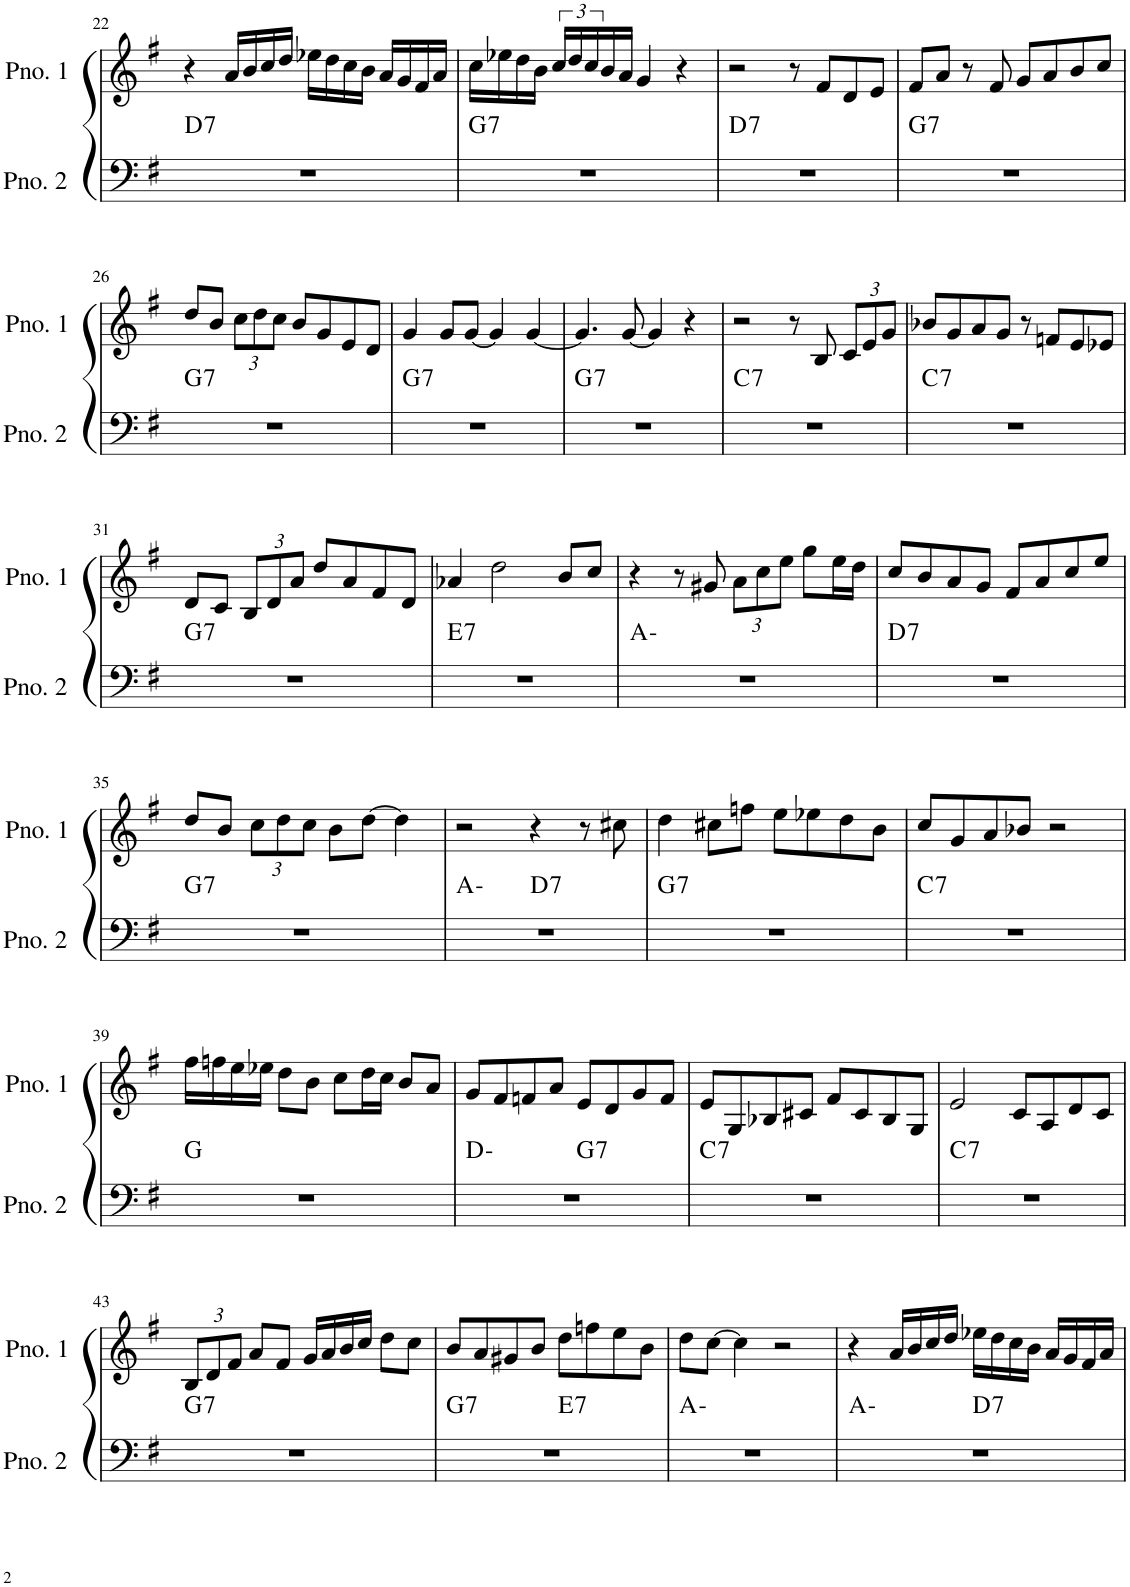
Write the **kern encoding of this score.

**kern	**harte	**kern
*part2	*part2	*part1
*staff2	*	*staff1
*I"ピアノ 2	*	*I"ピアノ 1
!!LO:PB:g=z
*clefF4	*	*clefG2
*k[f#]	*	*k[f#]
*M4/4	*	*M4/4
=22	=22	=22
!	!LO:H:kt=7	!
1r	D:7	4r
.	.	16a/LL
.	.	16b/
.	.	16cc/
.	.	16dd/JJ
.	.	16ee-X\LL
.	.	16dd\
.	.	16cc\
.	.	16b\JJ
.	.	16a/LL
.	.	16g/
.	.	16f#/
.	.	16a/JJ
=23	=23	=23
!	!LO:H:kt=7	!
1r	G:7	16cc\LL
.	.	16ee-X\
.	.	16dd\
.	.	16b\JJ
.	.	24cc/LL
.	.	24dd/
.	.	24cc/
.	.	16b/
.	.	16a/JJ
.	.	4g/
.	.	4r
=24	=24	=24
!	!LO:H:kt=7	!
1r	D:7	2r
.	.	8r
.	.	8f#/L
.	.	8d/
.	.	8e/J
=25	=25	=25
!	!LO:H:kt=7	!
1r	G:7	8f#/L
.	.	8a/J
.	.	8r
.	.	8f#/
.	.	8g/L
.	.	8a/
.	.	8b/
.	.	8cc/J
!!LO:LB:g=z
=26	=26	=26
!	!LO:H:kt=7	!
1r	G:7	8dd/L
.	.	8b/J
*	*	*Xbrackettup
.	.	12cc\L
.	.	12dd\
.	.	12cc\J
.	.	8b/L
.	.	8g/
.	.	8e/
.	.	8d/J
=27	=27	=27
!	!LO:H:kt=7	!
1r	G:7	4g/
.	.	8g/L
.	.	[8g/J
.	.	4g/]
.	.	[4g/
=28	=28	=28
!	!LO:H:kt=7	!
1r	G:7	4.g/]
.	.	[8g/
.	.	4g/]
.	.	4r
=29	=29	=29
!	!LO:H:kt=7	!
1r	C:7	2r
.	.	8r
.	.	8B/
.	.	12c/L
.	.	12e/
.	.	12g/J
=30	=30	=30
!	!LO:H:kt=7	!
1r	C:7	8b-X/L
.	.	8g/
.	.	8a/
.	.	8g/J
.	.	8r
.	.	8fn/L
.	.	8e/
.	.	8e-X/J
!!LO:LB:g=z
=31	=31	=31
!	!LO:H:kt=7	!
1r	G:7	8d/L
.	.	8c/J
.	.	12B/L
.	.	12d/
.	.	12a/J
.	.	8dd/L
.	.	8a/
.	.	8f#/
.	.	8d/J
=32	=32	=32
!	!LO:H:kt=7	!
1r	E:7	4a-X/
.	.	2dd\
.	.	8b/L
.	.	8cc/J
=33	=33	=33
1r	A:min	4r
.	.	8r
.	.	8g#X/
.	.	12a\L
.	.	12cc\
.	.	12ee\J
.	.	8gg\L
.	.	16ee\L
.	.	16dd\JJ
=34	=34	=34
!	!LO:H:kt=7	!
1r	D:7	8cc/L
.	.	8b/
.	.	8a/
.	.	8g/J
.	.	8f#/L
.	.	8a/
.	.	8cc/
.	.	8ee/J
!!LO:LB:g=z
=35	=35	=35
!	!LO:H:kt=7	!
1r	G:7	8dd/L
.	.	8b/J
.	.	12cc\L
.	.	12dd\
.	.	12cc\J
.	.	8b\L
.	.	[8dd\J
.	.	4dd\]
=36	=36	=36
*^	*	*
1r	2ryy	A:min	2r
!	!	!LO:H:kt=7	!
.	2ryy	D:7	4r
.	.	.	8r
.	.	.	8cc#X\
=37	=37	=37	=37
!	!	!LO:H:kt=7	!
*v	*v	*	*
1r	G:7	4dd\
.	.	8cc#X\L
.	.	8ffn\J
.	.	8ee\L
.	.	8ee-X\
.	.	8dd\
.	.	8b\J
=38	=38	=38
!	!LO:H:kt=7	!
1r	C:7	8cc/L
.	.	8g/
.	.	8a/
.	.	8b-X/J
.	.	2r
!!LO:LB:g=z
=39	=39	=39
1r	G:maj	16ff#\LL
.	.	16ffn\
.	.	16ee\
.	.	16ee-X\JJ
.	.	8dd\L
.	.	8b\J
.	.	8cc\L
.	.	16dd\L
.	.	16cc\JJ
.	.	8b/L
.	.	8a/J
=40	=40	=40
*^	*	*
1r	2ryy	D:min	8g/L
.	.	.	8f#/
.	.	.	8fn/
.	.	.	8a/J
!	!	!LO:H:kt=7	!
.	2ryy	G:7	8e/L
.	.	.	8d/
.	.	.	8g/
.	.	.	8f/J
=41	=41	=41	=41
!	!	!LO:H:kt=7	!
*v	*v	*	*
1r	C:7	8e/L
.	.	8G/
.	.	8B-X/
.	.	8c#X/J
.	.	8f#/L
.	.	8c#/
.	.	8B-/
.	.	8G/J
=42	=42	=42
!	!LO:H:kt=7	!
1r	C:7	2e/
.	.	8c/L
.	.	8A/
.	.	8d/
.	.	8c/J
!!LO:LB:g=z
=43	=43	=43
!	!LO:H:kt=7	!
1r	G:7	12B/L
.	.	12d/
.	.	12f#/J
.	.	8a/L
.	.	8f#/J
.	.	16g/LL
.	.	16a/
.	.	16b/
.	.	16cc/JJ
.	.	8dd\L
.	.	8cc\J
=44	=44	=44
!	!LO:H:kt=7	!
*^	*	*
1r	2ryy	G:7	8b/L
.	.	.	8a/
.	.	.	8g#X/
.	.	.	8b/J
!	!	!LO:H:kt=7	!
.	2ryy	E:7	8dd\L
.	.	.	8ffn\
.	.	.	8ee\
.	.	.	8b\J
*v	*v	*	*
=45	=45	=45
1r	A:min	8dd\L
.	.	[8cc\J
.	.	4cc\]
.	.	2r
=46	=46	=46
*^	*	*
1r	2ryy	A:min	4r
.	.	.	16a/LL
.	.	.	16b/
.	.	.	16cc/
.	.	.	16dd/JJ
!	!	!LO:H:kt=7	!
.	2ryy	D:7	16ee-X\LL
.	.	.	16dd\
.	.	.	16cc\
.	.	.	16b\JJ
.	.	.	16a/LL
.	.	.	16g/
.	.	.	16f#/
.	.	.	16a/JJ
*v	*v	*	*
=	=	=
*-	*-	*-
